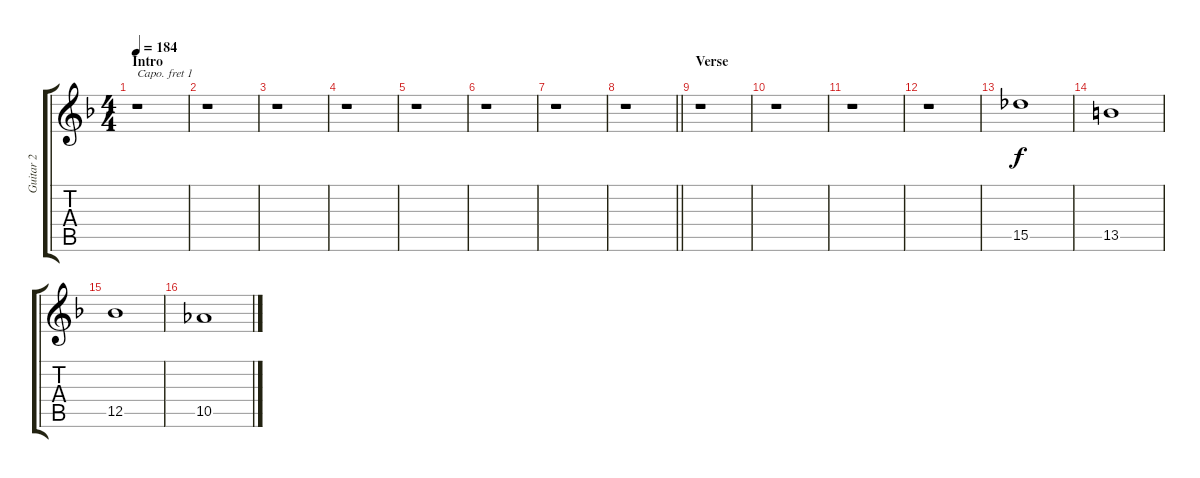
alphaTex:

\track ("Guitar 2" "Guitar 2") {instrument distortionguitar}
\staff {score tabs}
\capo 1
\tuning (B3 B3 G3 D3 A2 D2) {hide}
\ts (4 4)
\section ("" "Intro")
\tempo 184
\clef g2
\ks f
r.1{dy f instrument distortionguitar} |
r.1 |
r.1 |
r.1 |
r.1 |
r.1 |
r.1 |
\barLineRight lightlight
r.1 |
\section ("" "Verse")
r.1 |
r.1 |
r.1 |
r.1 |
15.5.1 |
13.5.1 |
12.5.1 |
10.5.1
